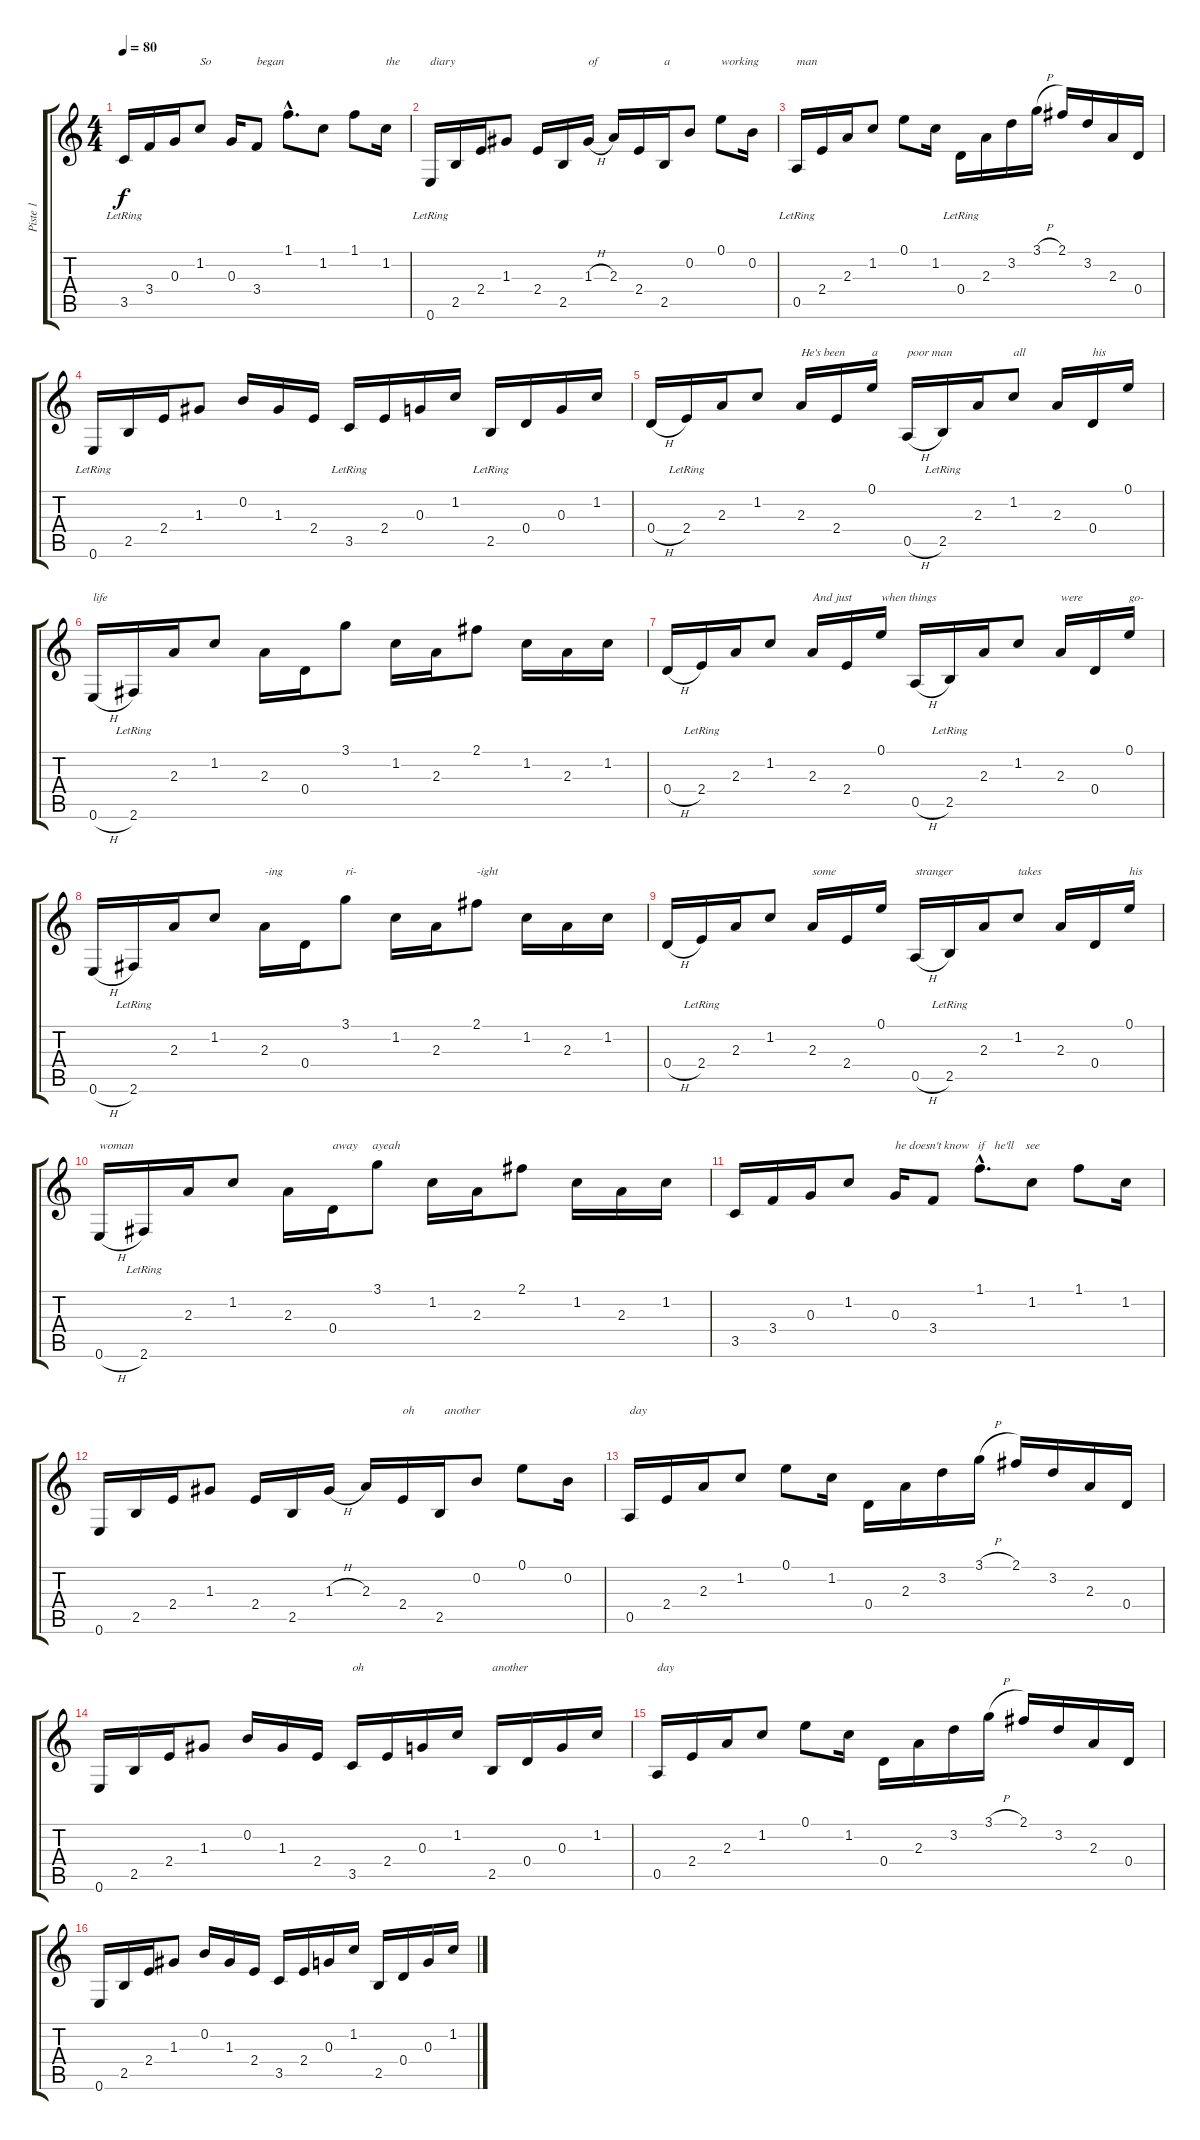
\track ("Piste 1" "Piste 1") {instrument acousticguitarnylon}
\staff {score tabs}
\tuning (E4 B3 G3 D3 A2 E2) {hide}
\ts (4 4)
\tempo 80
\clef g2
\ks c
3.5{lr}.16{dy f} 3.4.16 0.3.16 1.2.8{txt "So"} 0.3.16 3.4.8{txt "began"} 1.1{hac}.8{d} 1.2.8 1.1.8 1.2.16{txt "the"} |
0.6{lr}.16{txt "diary"} 2.5.16 2.4.16 1.3.8 2.4.16 2.5.16 1.3{h}.16{txt "of"} 2.3.16 2.4.16 2.5.16{txt "a"} 0.2.8 0.1.8{txt "working"} 0.2.16 |
0.5{lr}.16{txt "man"} 2.4.16 2.3.16 1.2.8 0.1.8 1.2.16 0.4{lr}.16 2.3.16 3.2.16 3.1{h}.16 2.1.16 3.2.16 2.3.16 0.4.16 |
0.6{lr}.16 2.5.16 2.4.16 1.3.8 0.2.16 1.3.16 2.4.16 3.5{lr}.16 2.4.16 0.3.16 1.2.16 2.5{lr}.16 0.4.16 0.3.16 1.2.16 |
0.4{h}.16 2.4{lr}.16 2.3.16 1.2.8 2.3.16{txt "He's been"} 2.4.16 0.1.16{txt "a"} 0.5{h}.16{txt "poor man"} 2.5{lr}.16 2.3.16 1.2.8{txt "all "} 2.3.16 0.4.16{txt "his"} 0.1.16 |
0.6{h}.16{txt "life"} 2.6{lr}.16 2.3.16 1.2.8 2.3.16 0.4.16 3.1.8 1.2.16 2.3.16 2.1.8 1.2.16 2.3.16 1.2.16 |
0.4{h}.16 2.4{lr}.16 2.3.16 1.2.8 2.3.16{txt "And just"} 2.4.16 0.1.16{txt "when things"} 0.5{h}.16 2.5{lr}.16 2.3.16 1.2.8 2.3.16{txt "were"} 0.4.16 0.1.16{txt "go-"} |
0.6{h}.16 2.6{lr}.16 2.3.16 1.2.8 2.3.16{txt "-ing"} 0.4.16 3.1.8{txt "ri-"} 1.2.16 2.3.16 2.1.8{txt "-ight"} 1.2.16 2.3.16 1.2.16 |
0.4{h}.16 2.4{lr}.16 2.3.16 1.2.8 2.3.16{txt "some"} 2.4.16 0.1.16 0.5{h}.16{txt "stranger"} 2.5{lr}.16 2.3.16 1.2.8{txt "takes"} 2.3.16 0.4.16 0.1.16{txt "his"} |
0.6{h}.16{txt "woman"} 2.6{lr}.16 2.3.16 1.2.8 2.3.16 0.4.16{txt "away     ayeah"} 3.1.8 1.2.16 2.3.16 2.1.8 1.2.16 2.3.16 1.2.16 |
3.5.16 3.4.16 0.3.16 1.2.8 0.3.16{txt "he doesn't know   if   he'll    see"} 3.4.8 1.1{hac}.8{d} 1.2.8 1.1.8 1.2.16 |
0.6.16 2.5.16 2.4.16 1.3.8 2.4.16 2.5.16 1.3{h}.16 2.3.16 2.4.16{txt "oh          another"} 2.5.16 0.2.8 0.1.8 0.2.16 |
0.5.16{txt "day"} 2.4.16 2.3.16 1.2.8 0.1.8 1.2.16 0.4.16 2.3.16 3.2.16 3.1{h}.16 2.1.16 3.2.16 2.3.16 0.4.16 |
0.6.16 2.5.16 2.4.16 1.3.8 0.2.16 1.3.16 2.4.16 3.5.16{txt "oh"} 2.4.16 0.3.16 1.2.16 2.5.16{txt "another"} 0.4.16 0.3.16 1.2.16 |
0.5.16{txt "day"} 2.4.16 2.3.16 1.2.8 0.1.8 1.2.16 0.4.16 2.3.16 3.2.16 3.1{h}.16 2.1.16 3.2.16 2.3.16 0.4.16 |
0.6.16 2.5.16 2.4.16 1.3.8 0.2.16 1.3.16 2.4.16 3.5.16 2.4.16 0.3.16 1.2.16 2.5.16 0.4.16 0.3.16 1.2.16
